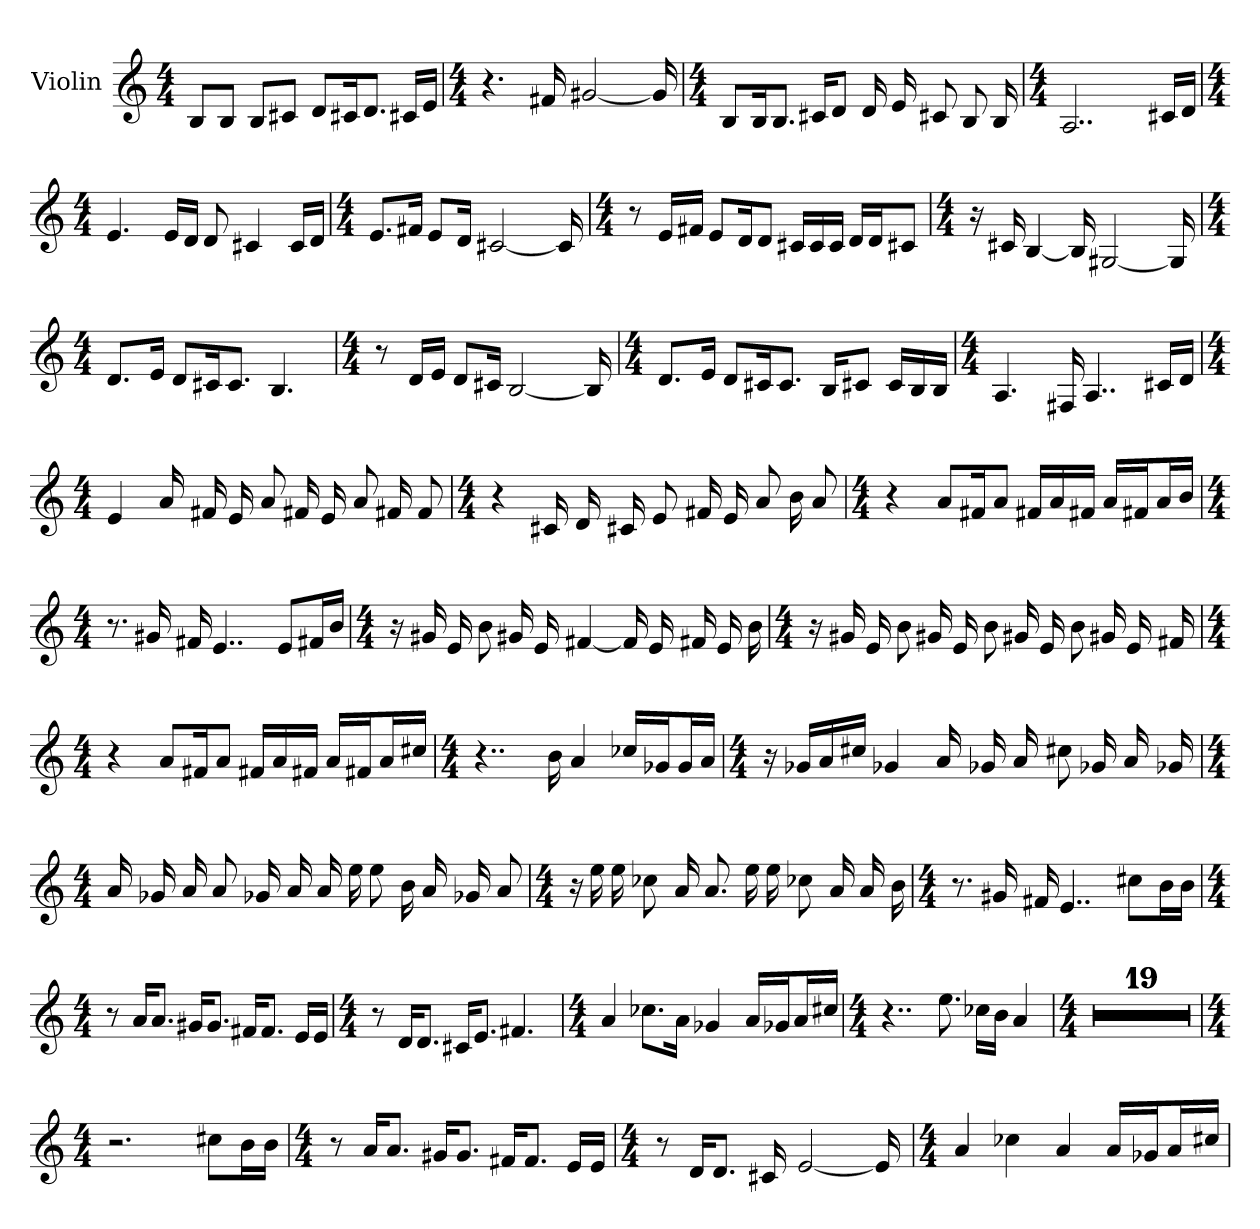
**kern
*part1
*staff1
*I"Violin
*I'Vln
*M4/4
=
8BL
8BJ
8BL
8c#XJ
8dL
16c#XK
8.dJ
16c#XLL
16eJJ
=
*M4/4
4.r
16f#X
[2g#X
16g#]
=
*M4/4
8BL
16BK
8.BJ
16c#XKL
8dJ
16dLL
16e
8c#XJ
8BL
16BJk
=
*M4/4
2..A
16c#XLL
16dJJ
=
*M4/4
4.e
16eLL
16dJJ
8d
4c#X
16c#LL
16dJJ
=
*M4/4
8.eL
16f#XJk
8eL
16dJk
[2c#X
16c#]
=
*M4/4
8r
16eLL
16f#XJJ
8eL
16dK
8dJ
16c#XLL
16c#
16c#JJ
16dLL
16dJ
8c#XJ
=
*M4/4
16r
16c#X
[4B
16B]
[2G#X
16G#]
=
*M4/4
8.dL
16eJk
8dL
16c#XK
8.c#J
4.B
=
*M4/4
8r
16dLL
16eJJ
8dL
16c#XJk
[2B
16B]
=
*M4/4
8.dL
16eJk
8dL
16c#XK
8.c#J
16BKL
8c#XJ
16c#LL
16B
16BJJ
=
*M4/4
4.A
16F#X
4..A
16c#XLL
16dJJ
=
*M4/4
4e
16aLL
16f#XJ
16eL
8aJ
16f#XLL
16e
8aJ
16f#XKL
8f#J
=
*M4/4
4r
16c#XLL
16dJ
16c#XL
8eJ
16f#XLL
16e
8aJ
16bKL
8aJ
=
*M4/4
4r
8aL
16f#XK
8aJ
16f#XLL
16a
16f#XJJ
16aLL
16f#XJ
16aL
16bJJ
=
*M4/4
8.r
16g#X
16f#X
4..e
8eL
16f#XL
16bJJ
=
*M4/4
16r
16g#XLL
16e
8bJ
16g#XLL
16eJJ
[4f#X
16f#]
16eLL
16f#XJ
16eL
16bJJ
=
*M4/4
16r
16g#XLL
16e
8bJ
16g#XLL
16e
8bJ
16g#XLL
16e
8bJ
16g#XLL
16e
16f#XJJ
=
*M4/4
4r
8aL
16f#XK
8aJ
16f#XLL
16a
16f#XJJ
16aLL
16f#XJ
16aL
16cc#XJJ
=
*M4/4
4..r
16b
4a
16cc-XLL
16g-XJ
16g-L
16aJJ
=
*M4/4
16r
16g-XLL
16a
16cc#XJJ
4g-X
16aLL
16g-XJ
16aL
8cc#XJ
16g-XLL
16a
16g-XJJ
=
*M4/4
16aLL
16g-XJ
16aL
8aJ
16g-XLL
16a
16aJJ
16eeLL
8ee
16bJk
16aLL
16g-XJ
8aJ
=
*M4/4
16r
16eeLL
16ee
8cc-XJ
16aKL
8.aJ
16eeLL
16ee
8cc-XJ
16aLL
16a
16bJJ
=
*M4/4
8.r
16g#X
16f#X
4..e
8cc#XL
16bL
16bJJ
=
*M4/4
8r
16aKL
8.aJ
16g#XKL
8.g#J
16f#XKL
8.f#J
16eLL
16eJJ
=
*M4/4
8r
16dKL
8.dJ
16c#XKL
8.eJ
4.f#X
=
*M4/4
4a
8.cc-XL
16aJk
4g-X
16aLL
16g-XJ
16aL
16cc#XJJ
=
*M4/4
4..r
8.ee
16cc-XLL
16bJJ
4a
=
*M4/4
1r
=
*M4/4
1r
=
*M4/4
1r
=
*M4/4
1r
=
*M4/4
1r
=
*M4/4
1r
=
*M4/4
1r
=
*M4/4
1r
=
*M4/4
1r
=
*M4/4
1r
=
*M4/4
1r
=
*M4/4
1r
=
*M4/4
1r
=
*M4/4
1r
=
*M4/4
1r
=
*M4/4
1r
=
*M4/4
1r
=
*M4/4
1r
=
*M4/4
1r
=
*M4/4
2.r
8cc#XL
16bL
16bJJ
=
*M4/4
8r
16aKL
8.aJ
16g#XKL
8.g#J
16f#XKL
8.f#J
16eLL
16eJJ
=
*M4/4
8r
16dKL
8.dJ
16c#X
[2e
16e]
=
*M4/4
4a
4cc-X
4a
16aLL
16g-XJ
16aL
16cc#XJJ
=
*-
